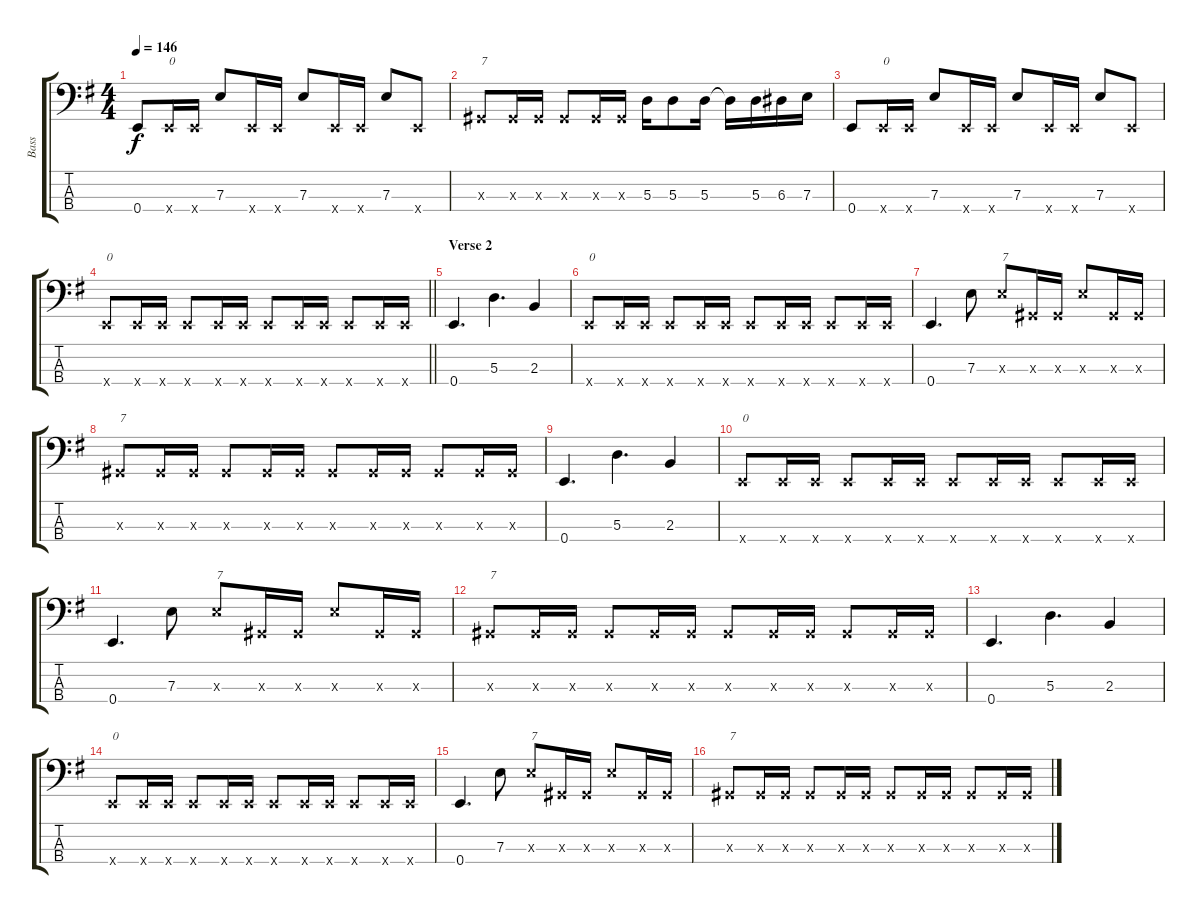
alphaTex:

\track ("Bass" "Bass") {instrument electricbassfinger}
\staff {score tabs}
\tuning (G2 D2 A1 E1) {hide}
\ts (4 4)
\tempo 146
\clef f4
\ks g
0.4.8{dy f} 0.4{x}.16{txt "0"} 0.4{x}.16 7.3.8 0.4{x}.16 0.4{x}.16 7.3.8 0.4{x}.16 0.4{x}.16 7.3.8 0.4{x}.8 |
-1.3{x}.8{txt "7"} -1.3{x}.16 -1.3{x}.16 -1.3{x}.8 -1.3{x}.16 -1.3{x}.16 5.3.16 5.3.8 5.3.16 5.3{t}.16 5.3.16 6.3.16 7.3.16 |
0.4.8 0.4{x}.16{txt "0"} 0.4{x}.16 7.3.8 0.4{x}.16 0.4{x}.16 7.3.8 0.4{x}.16 0.4{x}.16 7.3.8 0.4{x}.8 |
\barLineRight lightlight
0.4{x}.8{txt "0"} 0.4{x}.16 0.4{x}.16 0.4{x}.8 0.4{x}.16 0.4{x}.16 0.4{x}.8 0.4{x}.16 0.4{x}.16 0.4{x}.8 0.4{x}.16 0.4{x}.16 |
\section ("" "Verse 2")
0.4.4{d} 5.3.4{d} 2.3.4 |
0.4{x}.8{txt "0"} 0.4{x}.16 0.4{x}.16 0.4{x}.8 0.4{x}.16 0.4{x}.16 0.4{x}.8 0.4{x}.16 0.4{x}.16 0.4{x}.8 0.4{x}.16 0.4{x}.16 |
0.4.4{d} 7.3.8 7.3{x}.8{txt "7"} -1.3{x}.16 -1.3{x}.16 7.3{x}.8 -1.3{x}.16 -1.3{x}.16 |
-1.3{x}.8{txt "7"} -1.3{x}.16 -1.3{x}.16 -1.3{x}.8 -1.3{x}.16 -1.3{x}.16 -1.3{x}.8 -1.3{x}.16 -1.3{x}.16 -1.3{x}.8 -1.3{x}.16 -1.3{x}.16 |
0.4.4{d} 5.3.4{d} 2.3.4 |
0.4{x}.8{txt "0"} 0.4{x}.16 0.4{x}.16 0.4{x}.8 0.4{x}.16 0.4{x}.16 0.4{x}.8 0.4{x}.16 0.4{x}.16 0.4{x}.8 0.4{x}.16 0.4{x}.16 |
0.4.4{d} 7.3.8 7.3{x}.8{txt "7"} -1.3{x}.16 -1.3{x}.16 7.3{x}.8 -1.3{x}.16 -1.3{x}.16 |
-1.3{x}.8{txt "7"} -1.3{x}.16 -1.3{x}.16 -1.3{x}.8 -1.3{x}.16 -1.3{x}.16 -1.3{x}.8 -1.3{x}.16 -1.3{x}.16 -1.3{x}.8 -1.3{x}.16 -1.3{x}.16 |
0.4.4{d} 5.3.4{d} 2.3.4 |
0.4{x}.8{txt "0"} 0.4{x}.16 0.4{x}.16 0.4{x}.8 0.4{x}.16 0.4{x}.16 0.4{x}.8 0.4{x}.16 0.4{x}.16 0.4{x}.8 0.4{x}.16 0.4{x}.16 |
0.4.4{d} 7.3.8 7.3{x}.8{txt "7"} -1.3{x}.16 -1.3{x}.16 7.3{x}.8 -1.3{x}.16 -1.3{x}.16 |
-1.3{x}.8{txt "7"} -1.3{x}.16 -1.3{x}.16 -1.3{x}.8 -1.3{x}.16 -1.3{x}.16 -1.3{x}.8 -1.3{x}.16 -1.3{x}.16 -1.3{x}.8 -1.3{x}.16 -1.3{x}.16
